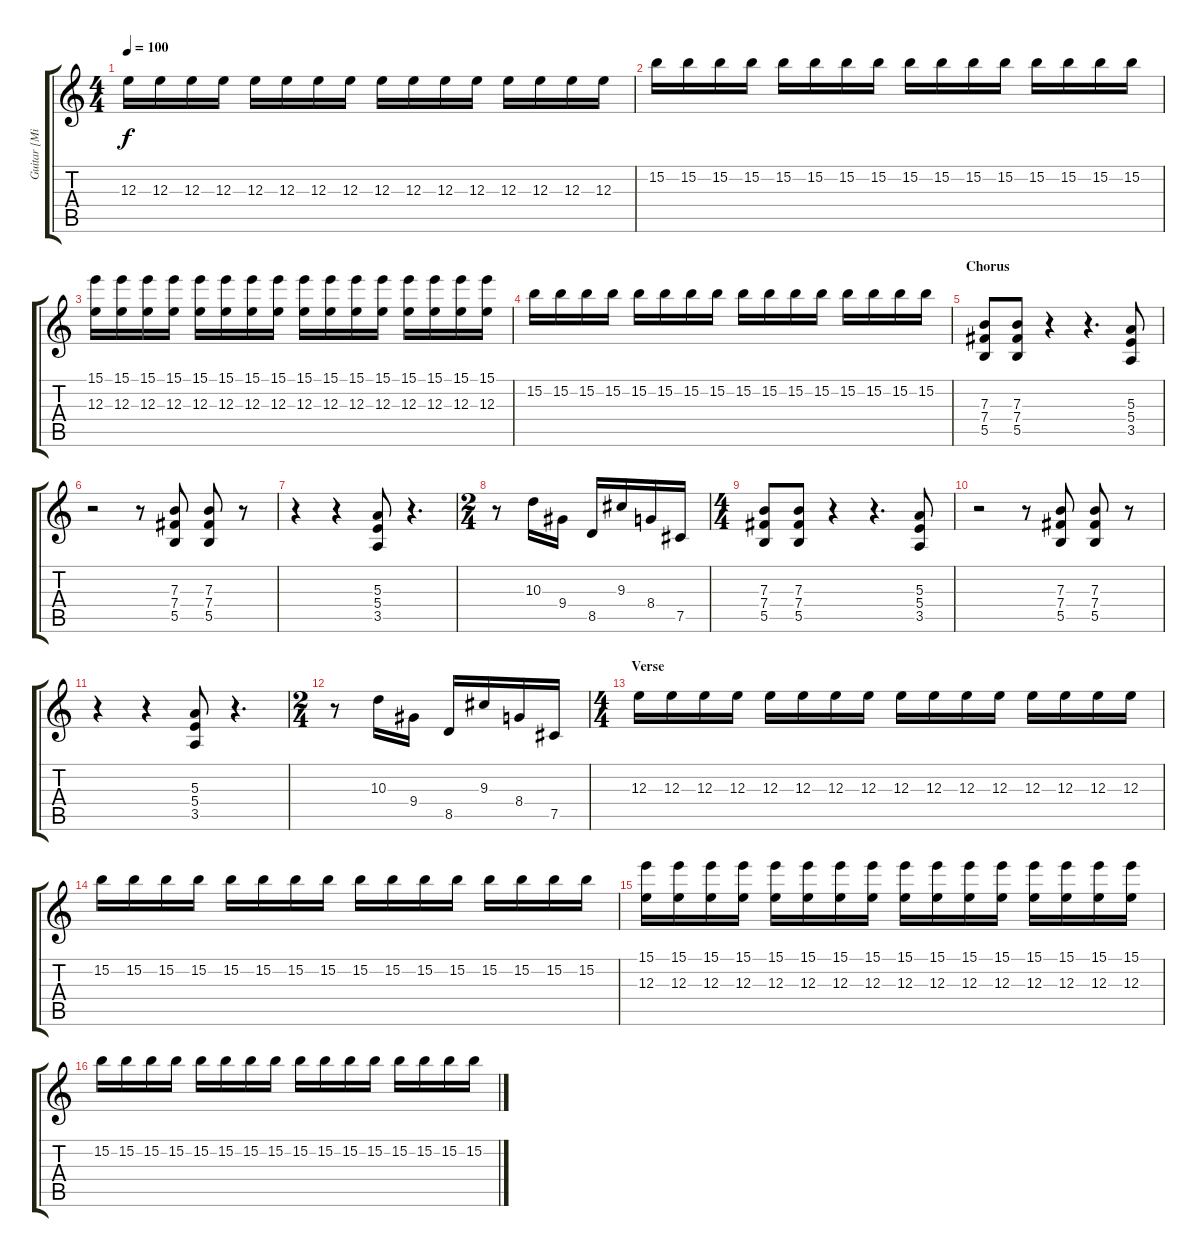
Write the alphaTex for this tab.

\track ("Guitar [Mike Smith]" "Guitar [Mi") {instrument distortionguitar}
\staff {score tabs}
\tuning (Db4 Ab3 E3 B2 Gb2 B1) {hide}
\ts (4 4)
\tempo 100
\clef g2
\ks c
12.3.16{dy f} 12.3.16 12.3.16 12.3.16 12.3.16 12.3.16 12.3.16 12.3.16 12.3.16 12.3.16 12.3.16 12.3.16 12.3.16 12.3.16 12.3.16 12.3.16 |
15.2.16 15.2.16 15.2.16 15.2.16 15.2.16 15.2.16 15.2.16 15.2.16 15.2.16 15.2.16 15.2.16 15.2.16 15.2.16 15.2.16 15.2.16 15.2.16 |
(15.1 12.3).16 (15.1 12.3).16 (15.1 12.3).16 (15.1 12.3).16 (15.1 12.3).16 (15.1 12.3).16 (15.1 12.3).16 (15.1 12.3).16 (15.1 12.3).16 (15.1 12.3).16 (15.1 12.3).16 (15.1 12.3).16 (15.1 12.3).16 (15.1 12.3).16 (15.1 12.3).16 (15.1 12.3).16 |
15.2.16 15.2.16 15.2.16 15.2.16 15.2.16 15.2.16 15.2.16 15.2.16 15.2.16 15.2.16 15.2.16 15.2.16 15.2.16 15.2.16 15.2.16 15.2.16 |
\section ("" "Chorus")
(7.3 7.4 5.5).8{balance 16} (7.3 7.4 5.5).8 r.4 r.4{d} (5.3 5.4 3.5).8 |
r.2 r.8 (7.3 7.4 5.5).8 (7.3 7.4 5.5).8 r.8 |
r.4 r.4 (5.3 5.4 3.5).8 r.4{d} |
\ts (2 4)
r.8 10.3.16 9.4.16 8.5.16 9.3.16 8.4.16 7.5.16 |
\ts (4 4)
(7.3 7.4 5.5).8{balance 8} (7.3 7.4 5.5).8 r.4 r.4{d} (5.3 5.4 3.5).8 |
r.2 r.8 (7.3 7.4 5.5).8 (7.3 7.4 5.5).8 r.8 |
r.4 r.4 (5.3 5.4 3.5).8 r.4{d} |
\ts (2 4)
r.8 10.3.16 9.4.16 8.5.16 9.3.16 8.4.16 7.5.16 |
\ts (4 4)
\section ("" "Verse")
12.3.16 12.3.16 12.3.16 12.3.16 12.3.16 12.3.16 12.3.16 12.3.16 12.3.16 12.3.16 12.3.16 12.3.16 12.3.16 12.3.16 12.3.16 12.3.16 |
15.2.16 15.2.16 15.2.16 15.2.16 15.2.16 15.2.16 15.2.16 15.2.16 15.2.16 15.2.16 15.2.16 15.2.16 15.2.16 15.2.16 15.2.16 15.2.16 |
(15.1 12.3).16 (15.1 12.3).16 (15.1 12.3).16 (15.1 12.3).16 (15.1 12.3).16 (15.1 12.3).16 (15.1 12.3).16 (15.1 12.3).16 (15.1 12.3).16 (15.1 12.3).16 (15.1 12.3).16 (15.1 12.3).16 (15.1 12.3).16 (15.1 12.3).16 (15.1 12.3).16 (15.1 12.3).16 |
15.2.16 15.2.16 15.2.16 15.2.16 15.2.16 15.2.16 15.2.16 15.2.16 15.2.16 15.2.16 15.2.16 15.2.16 15.2.16 15.2.16 15.2.16 15.2.16
